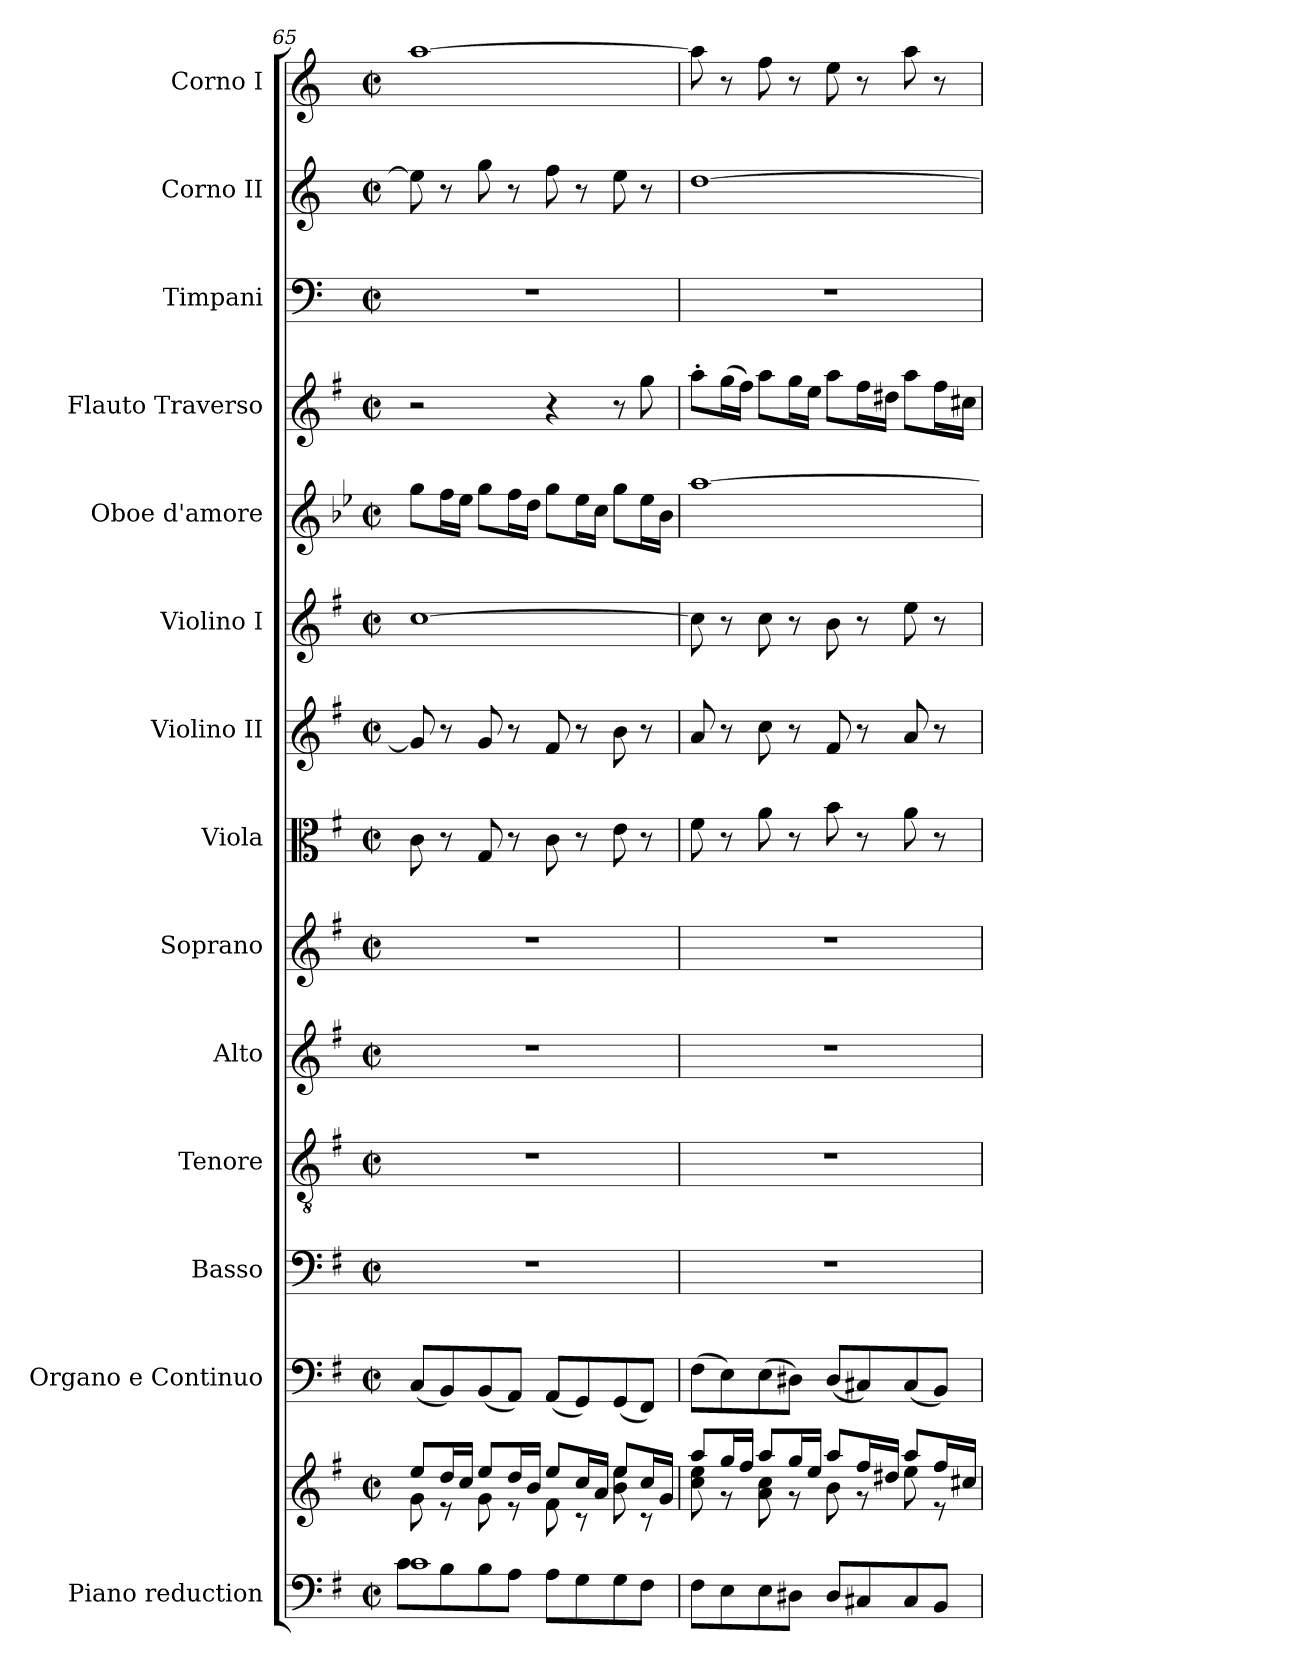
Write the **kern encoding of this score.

**kern	**kern	**kern	**kern	**kern	**kern	**kern	**kern	**kern	**kern	**kern	**kern	**kern	**kern	**kern
*part14	*part14	*part13	*part12	*part11	*part10	*part9	*part8	*part7	*part6	*part5	*part4	*part3	*part2	*part1
*staff15	*staff14	*staff13	*staff12	*staff11	*staff10	*staff9	*staff8	*staff7	*staff6	*staff5	*staff4	*staff3	*staff2	*staff1
*I"Piano reduction	*	*I"Organo e Continuo	*I"Basso	*I"Tenore	*I"Alto	*I"Soprano	*I"Viola	*I"Violino II	*I"Violino I	*I"Oboe d'amore	*I"Flauto Traverso	*I"Timpani	*I"Corno II	*I"Corno I
*I'Pno	*	*	*	*	*	*	*	*	*	*I'Ob	*I'Fl	*I'Timp	*	*
*clefF4	*clefG2	*clefF4	*clefF4	*clefGv2	*clefG2	*clefG2	*clefC3	*clefG2	*clefG2	*clefG2	*clefG2	*clefF4	*clefG2	*clefG2
*	*	*	*	*	*	*	*	*	*	*ITrd2c3	*	*	*ITrd3c5	*ITrd3c5
*k[f#]	*k[f#]	*k[f#]	*k[f#]	*k[f#]	*k[f#]	*k[f#]	*k[f#]	*k[f#]	*k[f#]	*k[f#]	*k[f#]	*k[]	*k[f#]	*k[f#]
*M2/2	*M2/2	*M2/2	*M2/2	*M2/2	*M2/2	*M2/2	*M2/2	*M2/2	*M2/2	*M2/2	*M2/2	*M2/2	*M2/2	*M2/2
*met(c|)	*met(c|)	*met(c|)	*met(c|)	*met(c|)	*met(c|)	*met(c|)	*met(c|)	*met(c|)	*met(c|)	*met(c|)	*met(c|)	*met(c|)	*met(c|)	*met(c|)
=65	=65	=65	=65	=65	=65	=65	=65	=65	=65	=65	=65	=65	=65	=65
*^	*^	*	*	*	*	*	*	*	*	*	*	*	*	*
1c	8c\L	8ee/L	8g\	(8C/L	1r	1r	1r	1r	8c\	8g/]	[1cc	8ee\L	2r	1r	8b\]	[1ee
.	8B\	16dd/L	8r	8BB/)	.	.	.	.	8r	8r	.	16dd\L	.	.	8r	.
.	.	16cc/JJ	.	.	.	.	.	.	.	.	.	16cc\JJ	.	.	.	.
.	8B\	8ee/L	8g\	(8BB/	.	.	.	.	8G/	8g/	.	8ee\L	.	.	8dd\	.
.	8A\J	16dd/L	8r	8AA/J)	.	.	.	.	8r	8r	.	16dd\L	.	.	8r	.
.	.	16b/JJ	.	.	.	.	.	.	.	.	.	16b\JJ	.	.	.	.
.	8A\L	8ee/L	8f#\	(8AA/L	.	.	.	.	8c\	8f#/	.	8ee\L	4r	.	8cc\	.
.	8G\	16cc/L	8r	8GG/)	.	.	.	.	8r	8r	.	16cc\L	.	.	8r	.
.	.	16a/JJ	.	.	.	.	.	.	.	.	.	16a\JJ	.	.	.	.
.	8G\	8ee/L	8b\ 8ee\	(8GG/	.	.	.	.	8e\	8b\	.	8ee\L	8r	.	8b\	.
.	8F#\J	16cc/L	8r	8FF#/J)	.	.	.	.	8r	8r	.	16cc\L	8gg\	.	8r	.
.	.	16g/JJ	.	.	.	.	.	.	.	.	.	16g\JJ	.	.	.	.
*v	*v	*	*	*	*	*	*	*	*	*	*	*	*	*	*	*
!!LO:PB:g=z
=66	=66	=66	=66	=66	=66	=66	=66	=66	=66	=66	=66	=66	=66	=66	=66
8F#\L	8aa/L	8cc\ 8ee\	(8F#\L	1r	1r	1r	1r	8f#\	8a/	8cc\]	[1ff#	8aa'\L	1r	[1a	8ee\]
8E\	16gg/L	8r	8E\)	.	.	.	.	8r	8r	8r	.	(16gg\L	.	.	8r
.	16ff#/JJ	.	.	.	.	.	.	.	.	.	.	16ff#\JJ)	.	.	.
8E\	8aa/L	8a\ 8cc\	(8E\	.	.	.	.	8a\	8cc\	8cc\	.	8aa\L	.	.	8cc\
8D#X\J	16gg/L	8r	8D#X\J)	.	.	.	.	8r	8r	8r	.	16gg\L	.	.	8r
.	16ee/JJ	.	.	.	.	.	.	.	.	.	.	16ee\JJ	.	.	.
8D#/L	8aa/L	8b\	(8D#/L	.	.	.	.	8b\	8f#/	8b\	.	8aa\L	.	.	8b\
8C#X/	16ff#/L	8r	8C#X/)	.	.	.	.	8r	8r	8r	.	16ff#\L	.	.	8r
.	16dd#X/JJ	.	.	.	.	.	.	.	.	.	.	16dd#X\JJ	.	.	.
8C#/	8aa/L	8ee\	(8C#/	.	.	.	.	8a\	8a/	8ee\	.	8aa\L	.	.	8ee\
8BB/J	16ff#/L	8r	8BB/J)	.	.	.	.	8r	8r	8r	.	16ff#\L	.	.	8r
.	16cc#X/JJ	.	.	.	.	.	.	.	.	.	.	16cc#X\JJ	.	.	.
*	*v	*v	*	*	*	*	*	*	*	*	*	*	*	*	*
=	=	=	=	=	=	=	=	=	=	=	=	=	=	=
*-	*-	*-	*-	*-	*-	*-	*-	*-	*-	*-	*-	*-	*-	*-
